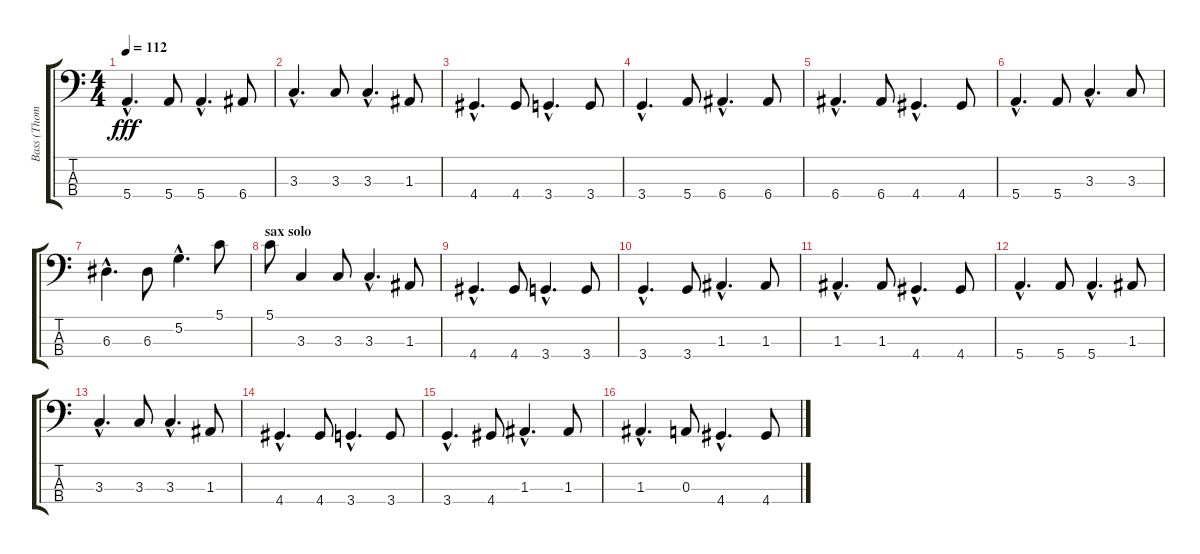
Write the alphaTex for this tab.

\track ("Bass (Thompson)" "Bass (Thom") {instrument electricbasspick}
\staff {score tabs}
\tuning (G2 D2 A1 E1) {hide}
\ts (4 4)
\tempo 112
\clef f4
\ks c
5.4{hac}.4{d dy fff} 5.4.8 5.4{hac}.4{d} 6.4.8 |
3.3{hac}.4{d} 3.3.8 3.3{hac}.4{d} 1.3.8 |
4.4{hac}.4{d} 4.4.8 3.4{hac}.4{d} 3.4.8 |
3.4{hac}.4{d} 5.4.8 6.4{hac}.4{d} 6.4.8 |
6.4{hac}.4{d} 6.4.8 4.4{hac}.4{d} 4.4.8 |
5.4{hac}.4{d} 5.4.8 3.3{hac}.4{d} 3.3.8 |
6.3{hac}.4{d} 6.3.8 5.2{hac}.4{d} 5.1.8 |
\section ("" "sax solo")
5.1.8 3.3.4 3.3.8 3.3{hac}.4{d} 1.3.8 |
4.4{hac}.4{d} 4.4.8 3.4{hac}.4{d} 3.4.8 |
3.4{hac}.4{d} 3.4.8 1.3{hac}.4{d} 1.3.8 |
1.3{hac}.4{d} 1.3.8 4.4{hac}.4{d} 4.4.8 |
5.4{hac}.4{d} 5.4.8 5.4{hac}.4{d} 1.3.8 |
3.3{hac}.4{d} 3.3.8 3.3{hac}.4{d} 1.3.8 |
4.4{hac}.4{d} 4.4.8 3.4{hac}.4{d} 3.4.8 |
3.4{hac}.4{d} 4.4.8 1.3{hac}.4{d} 1.3.8 |
1.3{hac}.4{d} 0.3.8 4.4{hac}.4{d} 4.4.8
